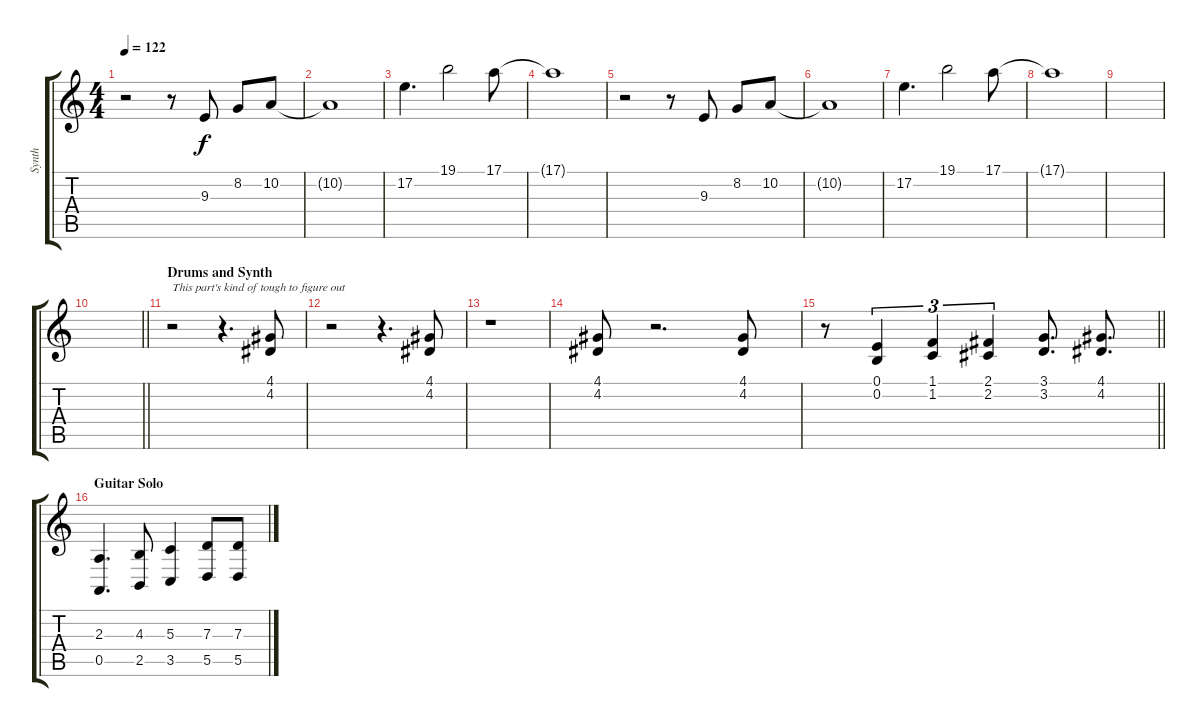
\track ("Synth" "Synth") {instrument pad2warm}
\staff {score tabs}
\tuning (E4 B3 G3 D3 A2 E2) {hide}
\ts (4 4)
\tempo 122
\clef g2
\ks c
r.2{dy f} r.8 9.3.8 8.2.8 10.2.8 |
10.2{t}.1 |
17.2.4{d} 19.1.2 17.1.8 |
17.1{t}.1 |
r.2 r.8 9.3.8 8.2.8 10.2.8 |
10.2{t}.1 |
17.2.4{d} 19.1.2 17.1.8 |
17.1{t}.1 |
|
\barLineRight lightlight
|
\section ("" "Drums and Synth")
r.2{txt "This part's kind of tough to figure out" instrument orchestrahit} r.4{d} (4.1 4.2).8 |
r.2 r.4{d} (4.1 4.2).8 |
r.1 |
(4.1 4.2).8 r.2{d} (4.1 4.2).8 |
\barLineRight lightlight
r.8 (0.1 0.2).4{tu (3 2)} (1.1 1.2).4{tu (3 2)} (2.1 2.2).4{tu (3 2)} (3.1 3.2).8{d} (4.1 4.2).8{d} |
\section ("" "Guitar Solo")
(2.3 0.5).4{d instrument pad2warm} (4.3 2.5).8 (5.3 3.5).4 (7.3 5.5).8 (7.3 5.5).8
